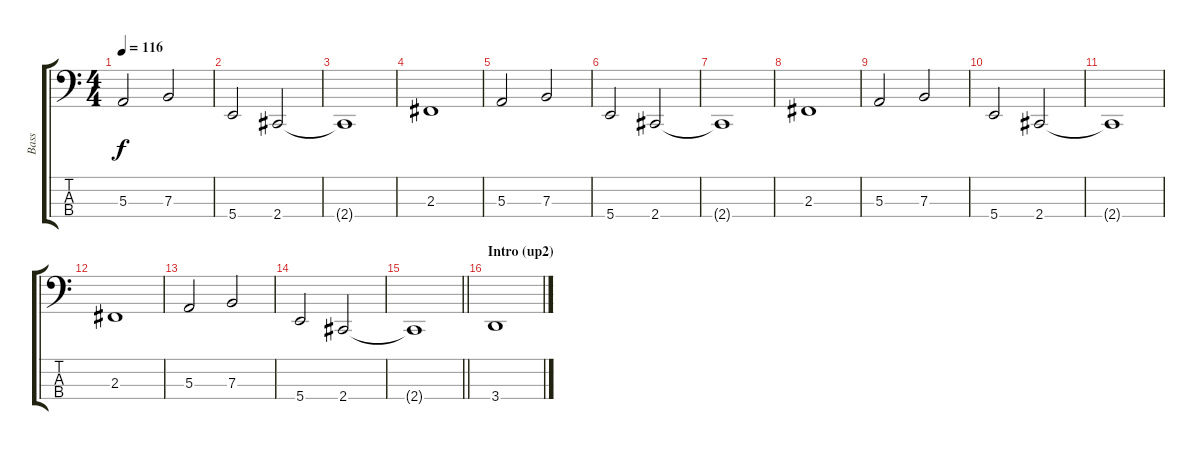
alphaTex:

\track ("Bass" "Bass") {instrument electricbassfinger}
\staff {score tabs}
\tuning (D2 A1 E1 B0) {hide}
\ts (4 4)
\tempo 116
\clef f4
\ks c
5.3.2{dy f} 7.3.2 |
5.4.2 2.4.2 |
2.4{t}.1 |
2.3.1 |
5.3.2 7.3.2 |
5.4.2 2.4.2 |
2.4{t}.1 |
2.3.1 |
5.3.2 7.3.2 |
5.4.2 2.4.2 |
2.4{t}.1 |
2.3.1 |
5.3.2 7.3.2 |
5.4.2 2.4.2 |
\barLineRight lightlight
2.4{t}.1 |
\section ("" "Intro (up2)")
3.4.1
